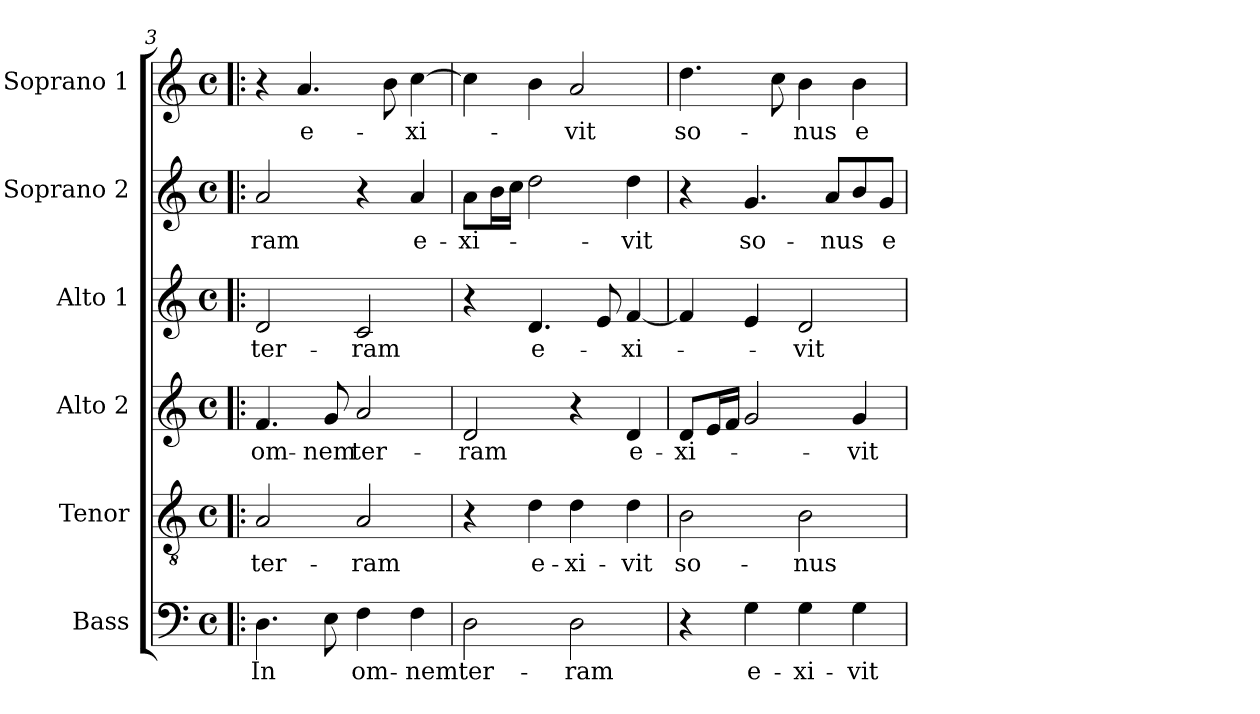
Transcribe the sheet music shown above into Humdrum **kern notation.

**kern	**text	**kern	**text	**kern	**text	**kern	**text	**kern	**text	**kern	**text
*part6	*part6	*part5	*part5	*part4	*part4	*part3	*part3	*part2	*part2	*part1	*part1
*staff6	*staff6	*staff5	*staff5	*staff4	*staff4	*staff3	*staff3	*staff2	*staff2	*staff1	*staff1
*I"Bass	*	*I"Tenor	*	*I"Alto 2	*	*I"Alto 1	*	*I"Soprano 2	*	*I"Soprano 1	*
*I'B.	*	*I'T.	*	*I'A2	*	*I'A1	*	*I'S2	*	*I'S1	*
*clefF4	*	*clefGv2	*	*clefG2	*	*clefG2	*	*clefG2	*	*clefG2	*
*	*	*ITrd7c12	*	*	*	*	*	*	*	*	*
*k[]	*	*k[]	*	*k[]	*	*k[]	*	*k[]	*	*k[]	*
*C:	*	*C:	*	*C:	*	*C:	*	*C:	*	*C:	*
*M4/4	*	*M4/4	*	*M4/4	*	*M4/4	*	*M4/4	*	*M4/4	*
*met(c)	*	*met(c)	*	*met(c)	*	*met(c)	*	*met(c)	*	*met(c)	*
=3!|:	=3!|:	=3!|:	=3!|:	=3!|:	=3!|:	=3!|:	=3!|:	=3!|:	=3!|:	=3!|:	=3!|:
!	!LO:LY:b:color=#000000	!	!	!	!	!	!	!	!	!	!
!	!	!	!LO:LY:b:color=#000000	!	!	!	!	!	!	!	!
!	!	!	!	!	!LO:LY:b:color=#000000	!	!	!	!	!	!
!	!	!	!	!	!	!	!LO:LY:b:color=#000000	!	!	!	!
!	!	!	!	!	!	!	!	!	!LO:LY:b:color=#000000	!	!
4.Di\	In	2AAi/	ter-	4.fi/	om-	2di/	ter-	2ai/	-ram	4r	.
!	!	!	!	!	!	!	!	!	!	!	!LO:LY:b:color=#000000
.	.	.	.	.	.	.	.	.	.	4.ai/	e-
!	!	!	!	!	!LO:LY:b:color=#000000	!	!	!	!	!	!
8Ei\	.	.	.	8gi/	-nem	.	.	.	.	.	.
!	!LO:LY:b:color=#000000	!	!	!	!	!	!	!	!	!	!
!	!	!	!LO:LY:b:color=#000000	!	!	!	!	!	!	!	!
!	!	!	!	!	!LO:LY:b:color=#000000	!	!	!	!	!	!
!	!	!	!	!	!	!	!LO:LY:b:color=#000000	!	!	!	!
4Fi\	om-	2AAi/	-ram	2ai/	ter-	2ci/	-ram	4r	.	.	.
.	.	.	.	.	.	.	.	.	.	8bi\	.
!	!LO:LY:b:color=#000000	!	!	!	!	!	!	!	!	!	!
!	!	!	!	!	!	!	!	!	!LO:LY:b:color=#000000	!	!
!	!	!	!	!	!	!	!	!	!	!	!LO:LY:b:color=#000000
4Fi\	-nem	.	.	.	.	.	.	4ai/	e-	[4cci\	-xi-
!!LO:LB:g=z
=4	=4	=4	=4	=4	=4	=4	=4	=4	=4	=4	=4
!	!LO:LY:b:color=#000000	!	!	!	!	!	!	!	!	!	!
!	!	!	!	!	!LO:LY:b:color=#000000	!	!	!	!	!	!
!	!	!	!	!	!	!	!	!	!LO:LY:b:color=#000000	!	!
2Di\	ter-	4r	.	2di/	-ram	4r	.	8ai\L	-xi-	4cci\]	.
.	.	.	.	.	.	.	.	16bi\L	.	.	.
.	.	.	.	.	.	.	.	16cci\JJ	.	.	.
!	!	!	!LO:LY:b:color=#000000	!	!	!	!	!	!	!	!
!	!	!	!	!	!	!	!LO:LY:b:color=#000000	!	!	!	!
.	.	4Di\	e-	.	.	4.di/	e-	2ddi\	.	4bi\	.
!	!LO:LY:b:color=#000000	!	!	!	!	!	!	!	!	!	!
!	!	!	!LO:LY:b:color=#000000	!	!	!	!	!	!	!	!
!	!	!	!	!	!	!	!	!	!	!	!LO:LY:b:color=#000000
2Di\	-ram	4Di\	-xi-	4r	.	.	.	.	.	2ai/	-vit
.	.	.	.	.	.	8ei/	.	.	.	.	.
!	!	!	!LO:LY:b:color=#000000	!	!	!	!	!	!	!	!
!	!	!	!	!	!LO:LY:b:color=#000000	!	!	!	!	!	!
!	!	!	!	!	!	!	!LO:LY:b:color=#000000	!	!	!	!
!	!	!	!	!	!	!	!	!	!LO:LY:b:color=#000000	!	!
.	.	4Di\	-vit	4di/	e-	[4fi/	-xi-	4ddi\	-vit	.	.
=5	=5	=5	=5	=5	=5	=5	=5	=5	=5	=5	=5
!	!	!	!LO:LY:b:color=#000000	!	!	!	!	!	!	!	!
!	!	!	!	!	!LO:LY:b:color=#000000	!	!	!	!	!	!
!	!	!	!	!	!	!	!	!	!	!	!LO:LY:b:color=#000000
4r	.	2BBi\	so-	8di/L	-xi-	4fi/]	.	4r	.	4.ddi\	so-
.	.	.	.	16ei/L	.	.	.	.	.	.	.
.	.	.	.	16fi/JJ	.	.	.	.	.	.	.
!	!LO:LY:b:color=#000000	!	!	!	!	!	!	!	!	!	!
!	!	!	!	!	!	!	!	!	!LO:LY:b:color=#000000	!	!
4Gi\	e-	.	.	2gi/	.	4ei/	.	4.gi/	so-	.	.
.	.	.	.	.	.	.	.	.	.	8cci\	.
!	!LO:LY:b:color=#000000	!	!	!	!	!	!	!	!	!	!
!	!	!	!LO:LY:b:color=#000000	!	!	!	!	!	!	!	!
!	!	!	!	!	!	!	!LO:LY:b:color=#000000	!	!	!	!
!	!	!	!	!	!	!	!	!	!	!	!LO:LY:b:color=#000000
4Gi\	-xi-	2BBi\	-nus	.	.	2di/	-vit	.	.	4bi\	-nus
!	!	!	!	!	!	!	!	!	!LO:LY:b:color=#000000	!	!
.	.	.	.	.	.	.	.	8ai/L	-nus	.	.
!	!LO:LY:b:color=#000000	!	!	!	!	!	!	!	!	!	!
!	!	!	!	!	!LO:LY:b:color=#000000	!	!	!	!	!	!
!	!	!	!	!	!	!	!	!	!	!	!LO:LY:b:color=#000000
4Gi\	-vit	.	.	4gi/	-vit	.	.	8bi/	.	4bi\	e-
!	!	!	!	!	!	!	!	!	!LO:LY:b:color=#000000	!	!
.	.	.	.	.	.	.	.	8gi/J	e-	.	.
=	=	=	=	=	=	=	=	=	=	=	=
*-	*-	*-	*-	*-	*-	*-	*-	*-	*-	*-	*-
